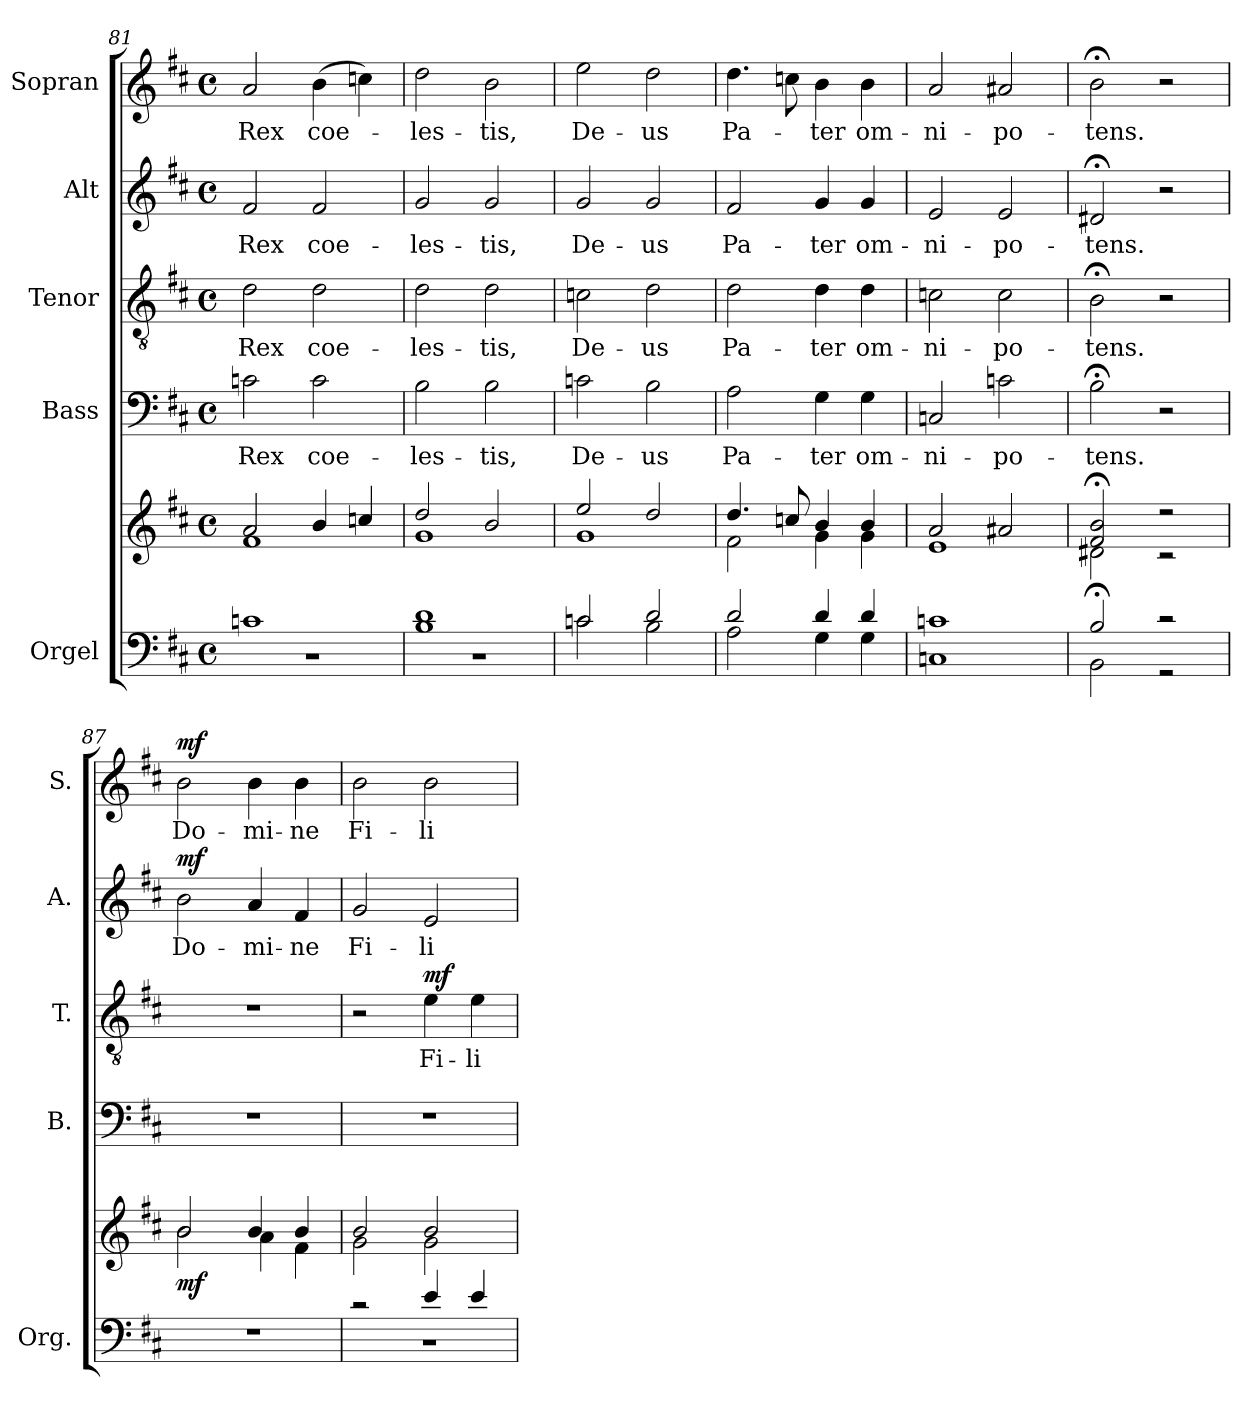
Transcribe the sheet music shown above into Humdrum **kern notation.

**kern	**kern	**dynam	**kern	**text	**kern	**text	**dynam	**kern	**text	**dynam	**kern	**text	**dynam
*part5	*part5	*part5	*part4	*part4	*part3	*part3	*part3	*part2	*part2	*part2	*part1	*part1	*part1
*staff6	*staff5	*staff5/6	*staff4	*staff4	*staff3	*staff3	*staff3	*staff2	*staff2	*staff2	*staff1	*staff1	*staff1
*I"Orgel	*	*	*I"Bass	*	*I"Tenor	*	*	*I"Alt	*	*	*I"Sopran	*	*
*I'Org.	*	*	*I'B.	*	*I'T.	*	*	*I'A.	*	*	*I'S.	*	*
*clefF4	*clefG2	*	*clefF4	*	*clefGv2	*	*	*clefG2	*	*	*clefG2	*	*
*k[f#c#]	*k[f#c#]	*	*k[f#c#]	*	*k[f#c#]	*	*	*k[f#c#]	*	*	*k[f#c#]	*	*
*D:	*D:	*	*D:	*	*D:	*	*	*D:	*	*	*D:	*	*
*M4/4	*M4/4	*	*M4/4	*	*M4/4	*	*	*M4/4	*	*	*M4/4	*	*
*met(c)	*met(c)	*	*met(c)	*	*met(c)	*	*	*met(c)	*	*	*met(c)	*	*
=81	=81	=81	=81	=81	=81	=81	=81	=81	=81	=81	=81	=81	=81
*^	*^	*	*	*	*	*	*	*	*	*	*	*	*
!	!	!	!	!	!	!LO:LY:b	!	!LO:LY:b	!	!	!LO:LY:b	!	!	!LO:LY:b	!
1cn	1r	2a/	1f#	.	2cn\	Rex	2d\	Rex	.	2f#/	Rex	.	2a/	Rex	.
!	!	!	!	!	!	!LO:LY:b	!	!LO:LY:b	!	!	!LO:LY:b	!	!	!LO:LY:b	!
.	.	4b/	.	.	2c\	coe-	2d\	coe-	.	2f#/	coe-	.	(>4b\	coe-	.
.	.	4ccn/	.	.	.	.	.	.	.	.	.	.	4ccn\)	.	.
=82	=82	=82	=82	=82	=82	=82	=82	=82	=82	=82	=82	=82	=82	=82	=82
!	!	!	!	!	!	!LO:LY:b	!	!LO:LY:b	!	!	!LO:LY:b	!	!	!LO:LY:b	!
1B 1d	1r	2dd/	1g	.	2B\	-les-	2d\	-les-	.	2g/	-les-	.	2dd\	-les-	.
!	!	!	!	!	!	!LO:LY:b	!	!LO:LY:b	!	!	!LO:LY:b	!	!	!LO:LY:b	!
.	.	2b/	.	.	2B\	-tis,	2d\	-tis,	.	2g/	-tis,	.	2b\	-tis,	.
=83	=83	=83	=83	=83	=83	=83	=83	=83	=83	=83	=83	=83	=83	=83	=83
!	!	!	!	!	!	!LO:LY:b	!	!LO:LY:b	!	!	!LO:LY:b	!	!	!LO:LY:b	!
2cn/	2c\	2ee/	1g	.	2cn\	De-	2cn\	De-	.	2g/	De-	.	2ee\	De-	.
!	!	!	!	!	!	!LO:LY:b	!	!LO:LY:b	!	!	!LO:LY:b	!	!	!LO:LY:b	!
2d/	2B\	2dd/	.	.	2B\	-us	2d\	-us	.	2g/	-us	.	2dd\	-us	.
=84	=84	=84	=84	=84	=84	=84	=84	=84	=84	=84	=84	=84	=84	=84	=84
!	!	!	!	!	!	!LO:LY:b	!	!LO:LY:b	!	!	!LO:LY:b	!	!	!LO:LY:b	!
2d/	2A\	4.dd/	2f#\	.	2A\	Pa-	2d\	Pa-	.	2f#/	Pa-	.	4.dd\	Pa-	.
.	.	8ccn/	.	.	.	.	.	.	.	.	.	.	8ccn\	.	.
!	!	!	!	!	!	!LO:LY:b	!	!LO:LY:b	!	!	!LO:LY:b	!	!	!LO:LY:b	!
4d/	4G\	4b/	4g\	.	4G\	-ter	4d\	-ter	.	4g/	-ter	.	4b\	-ter	.
!	!	!	!	!	!	!LO:LY:b	!	!LO:LY:b	!	!	!LO:LY:b	!	!	!LO:LY:b	!
4d/	4G\	4b/	4g\	.	4G\	om-	4d\	om-	.	4g/	om-	.	4b\	om-	.
=85	=85	=85	=85	=85	=85	=85	=85	=85	=85	=85	=85	=85	=85	=85	=85
!	!	!	!	!	!	!LO:LY:b	!	!LO:LY:b	!	!	!LO:LY:b	!	!	!LO:LY:b	!
1cn	1Cn	2a/	1e	.	2Cn/	-ni-	2cn\	-ni-	.	2e/	-ni-	.	2a/	-ni-	.
!	!	!	!	!	!	!LO:LY:b	!	!LO:LY:b	!	!	!LO:LY:b	!	!	!LO:LY:b	!
.	.	2a#X/	.	.	2cn\	-po-	2c\	-po-	.	2e/	-po-	.	2a#X/	-po-	.
!!LO:PB:g=z
=86	=86	=86	=86	=86	=86	=86	=86	=86	=86	=86	=86	=86	=86	=86	=86
!	!	!	!	!	!	!LO:LY:b	!	!LO:LY:b	!	!	!LO:LY:b	!	!	!LO:LY:b	!
2B;</	2BB\	2f#/;< 2b/;<	2d#X\	.	2B;<\	-tens.	2B;<\	-tens.	.	2d#X;</	-tens.	.	2b;<\	-tens.	.
2r	2r	2r	2r	.	2r	.	2r	.	.	2r	.	.	2r	.	.
=87	=87	=87	=87	=87	=87	=87	=87	=87	=87	=87	=87	=87	=87	=87	=87
!	!	!	!	!LO:DY:b	!	!	!	!	!	!	!LO:LY:b	!LO:DY:a	!	!LO:LY:b	!LO:DY:a
*v	*v	*	*	*	*	*	*	*	*	*	*	*	*	*	*
1r	2b/	2b\	mf	1r	.	1r	.	.	2b\	Do-	mf	2b\	Do-	mf
!	!	!	!	!	!	!	!	!	!	!LO:LY:b	!	!	!LO:LY:b	!
.	4b/	4a\	.	.	.	.	.	.	4a/	-mi-	.	4b\	-mi-	.
!	!	!	!	!	!	!	!	!	!	!LO:LY:b	!	!	!LO:LY:b	!
.	4b/	4f#\	.	.	.	.	.	.	4f#/	-ne	.	4b\	-ne	.
=88	=88	=88	=88	=88	=88	=88	=88	=88	=88	=88	=88	=88	=88	=88
*^	*	*	*	*	*	*	*	*	*	*	*	*	*	*
!	!	!	!	!	!	!	!	!	!	!	!LO:LY:b	!	!	!LO:LY:b	!
2rc	1r	2b/	2g\	.	1r	.	2r	.	.	2g/	Fi-	.	2b\	Fi-	.
!	!	!	!	!	!	!	!	!LO:LY:b	!LO:DY:a	!	!LO:LY:b	!	!	!LO:LY:b	!
4e/	.	2b/	2g\	.	.	.	4e\	Fi-	mf	2e/	-li	.	2b\	-li	.
!	!	!	!	!	!	!	!	!LO:LY:b	!	!	!	!	!	!	!
4e/	.	.	.	.	.	.	4e\	-li	.	.	.	.	.	.	.
*v	*v	*	*	*	*	*	*	*	*	*	*	*	*	*	*
*	*v	*v	*	*	*	*	*	*	*	*	*	*	*	*
=	=	=	=	=	=	=	=	=	=	=	=	=	=
*-	*-	*-	*-	*-	*-	*-	*-	*-	*-	*-	*-	*-	*-
